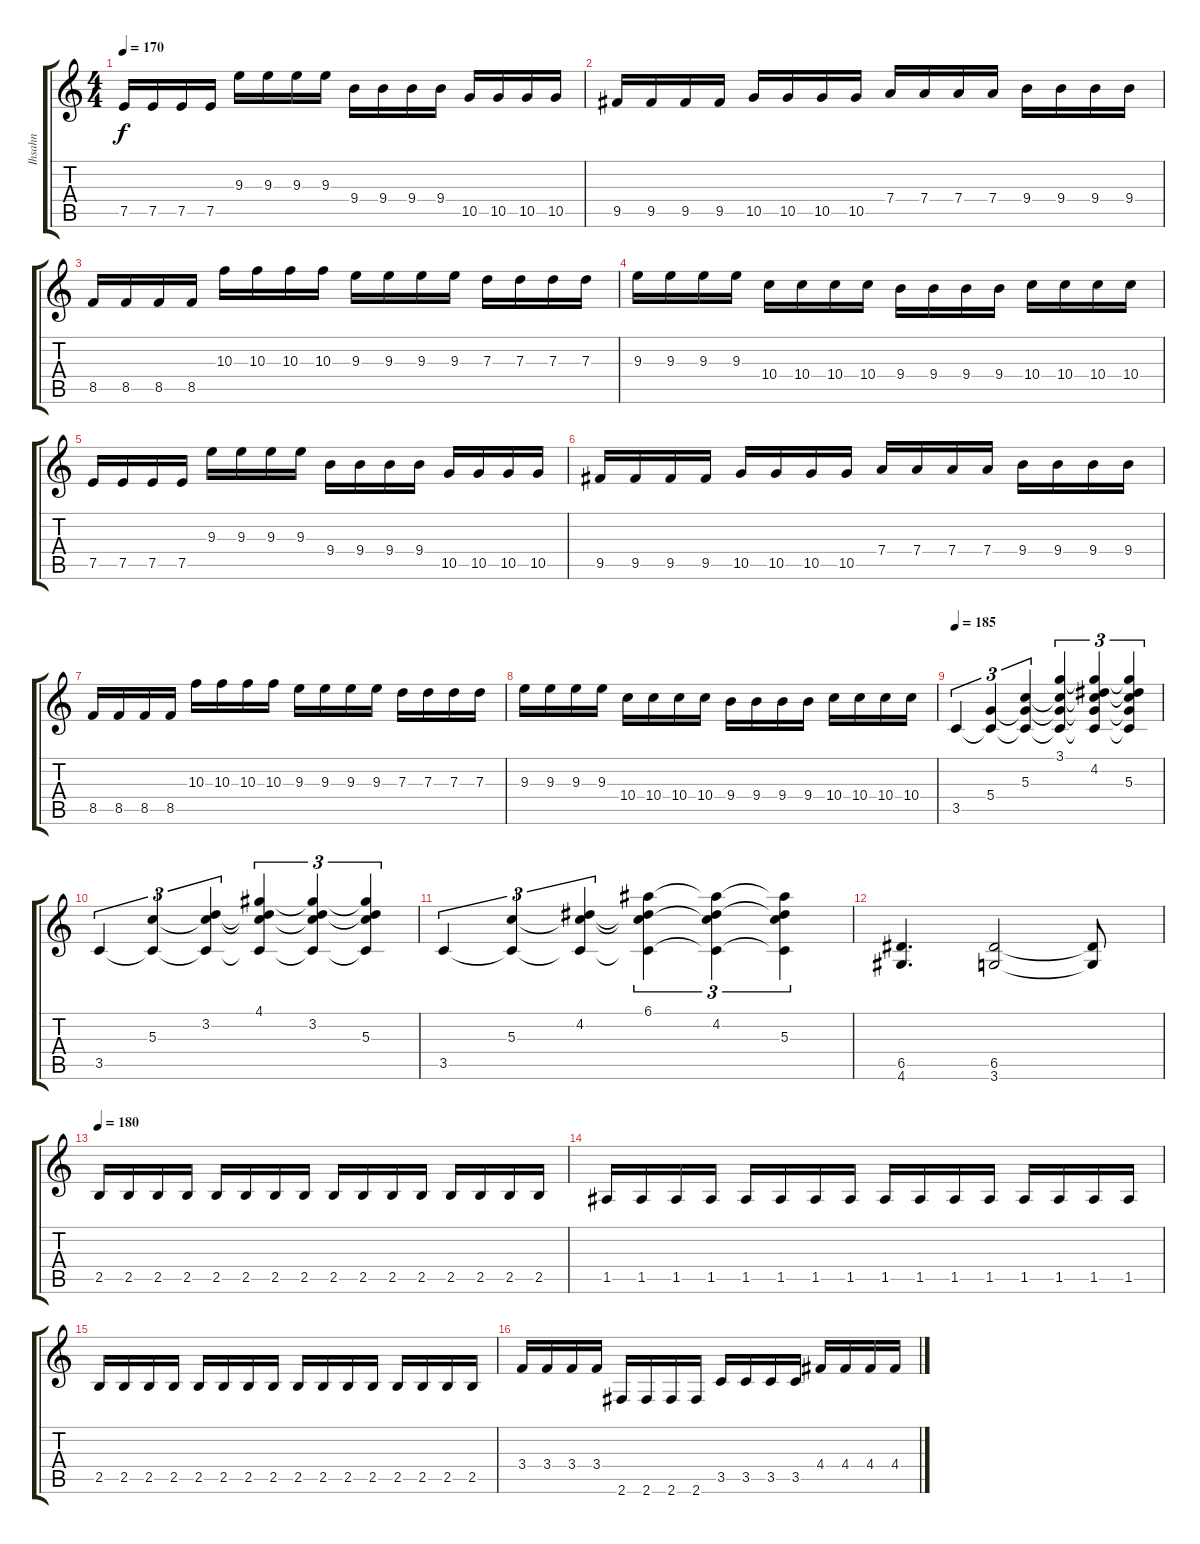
\track ("Ihsahn" "Ihsahn") {instrument distortionguitar}
\staff {score tabs}
\tuning (E4 B3 G3 D3 A2 E2) {hide}
\ts (4 4)
\tempo 170
\clef g2
\ks c
7.5.16{dy f} 7.5.16 7.5.16 7.5.16 9.3.16 9.3.16 9.3.16 9.3.16 9.4.16 9.4.16 9.4.16 9.4.16 10.5.16 10.5.16 10.5.16 10.5.16 |
9.5.16 9.5.16 9.5.16 9.5.16 10.5.16 10.5.16 10.5.16 10.5.16 7.4.16 7.4.16 7.4.16 7.4.16 9.4.16 9.4.16 9.4.16 9.4.16 |
8.5.16 8.5.16 8.5.16 8.5.16 10.3.16 10.3.16 10.3.16 10.3.16 9.3.16 9.3.16 9.3.16 9.3.16 7.3.16 7.3.16 7.3.16 7.3.16 |
9.3.16 9.3.16 9.3.16 9.3.16 10.4.16 10.4.16 10.4.16 10.4.16 9.4.16 9.4.16 9.4.16 9.4.16 10.4.16 10.4.16 10.4.16 10.4.16 |
7.5.16 7.5.16 7.5.16 7.5.16 9.3.16 9.3.16 9.3.16 9.3.16 9.4.16 9.4.16 9.4.16 9.4.16 10.5.16 10.5.16 10.5.16 10.5.16 |
9.5.16 9.5.16 9.5.16 9.5.16 10.5.16 10.5.16 10.5.16 10.5.16 7.4.16 7.4.16 7.4.16 7.4.16 9.4.16 9.4.16 9.4.16 9.4.16 |
8.5.16 8.5.16 8.5.16 8.5.16 10.3.16 10.3.16 10.3.16 10.3.16 9.3.16 9.3.16 9.3.16 9.3.16 7.3.16 7.3.16 7.3.16 7.3.16 |
9.3.16 9.3.16 9.3.16 9.3.16 10.4.16 10.4.16 10.4.16 10.4.16 9.4.16 9.4.16 9.4.16 9.4.16 10.4.16 10.4.16 10.4.16 10.4.16 |
\tempo 185
3.5.4{tu (3 2)} (5.4 3.5{t}).4{tu (3 2)} (5.3 5.4{t} 3.5{t}).4{tu (3 2)} (3.1 5.3{t} 5.4{t} 3.5{t}).4{tu (3 2)} (3.1{t} 4.2 5.3{t} 5.4{t} 3.5{t}).4{tu (3 2)} (3.1{t} 4.2{t} 5.3 5.4{t} 3.5{t}).4{tu (3 2)} |
3.5.4{tu (3 2)} (5.3 3.5{t}).4{tu (3 2)} (3.2 5.3{t} 3.5{t}).4{tu (3 2)} (4.1 3.2{t} 5.3{t} 3.5{t}).4{tu (3 2)} (4.1{t} 3.2 5.3{t} 3.5{t}).4{tu (3 2)} (4.1{t} 3.2{t} 5.3 3.5{t}).4{tu (3 2)} |
3.5.4{tu (3 2)} (5.3 3.5{t}).4{tu (3 2)} (4.2 5.3{t} 3.5{t}).4{tu (3 2)} (6.1 4.2{t} 5.3{t} 3.5{t}).4{tu (3 2)} (6.1{t} 4.2 5.3{t} 3.5{t}).4{tu (3 2)} (6.1{t} 4.2{t} 5.3 3.5{t}).4{tu (3 2)} |
(6.5 4.6).4{d} (6.5 3.6).2 (6.5{t} 3.6{t}).8 |
\tempo 180
2.5.16 2.5.16 2.5.16 2.5.16 2.5.16 2.5.16 2.5.16 2.5.16 2.5.16 2.5.16 2.5.16 2.5.16 2.5.16 2.5.16 2.5.16 2.5.16 |
1.5.16 1.5.16 1.5.16 1.5.16 1.5.16 1.5.16 1.5.16 1.5.16 1.5.16 1.5.16 1.5.16 1.5.16 1.5.16 1.5.16 1.5.16 1.5.16 |
2.5.16 2.5.16 2.5.16 2.5.16 2.5.16 2.5.16 2.5.16 2.5.16 2.5.16 2.5.16 2.5.16 2.5.16 2.5.16 2.5.16 2.5.16 2.5.16 |
3.4.16 3.4.16 3.4.16 3.4.16 2.6.16 2.6.16 2.6.16 2.6.16 3.5.16 3.5.16 3.5.16 3.5.16 4.4.16 4.4.16 4.4.16 4.4.16
